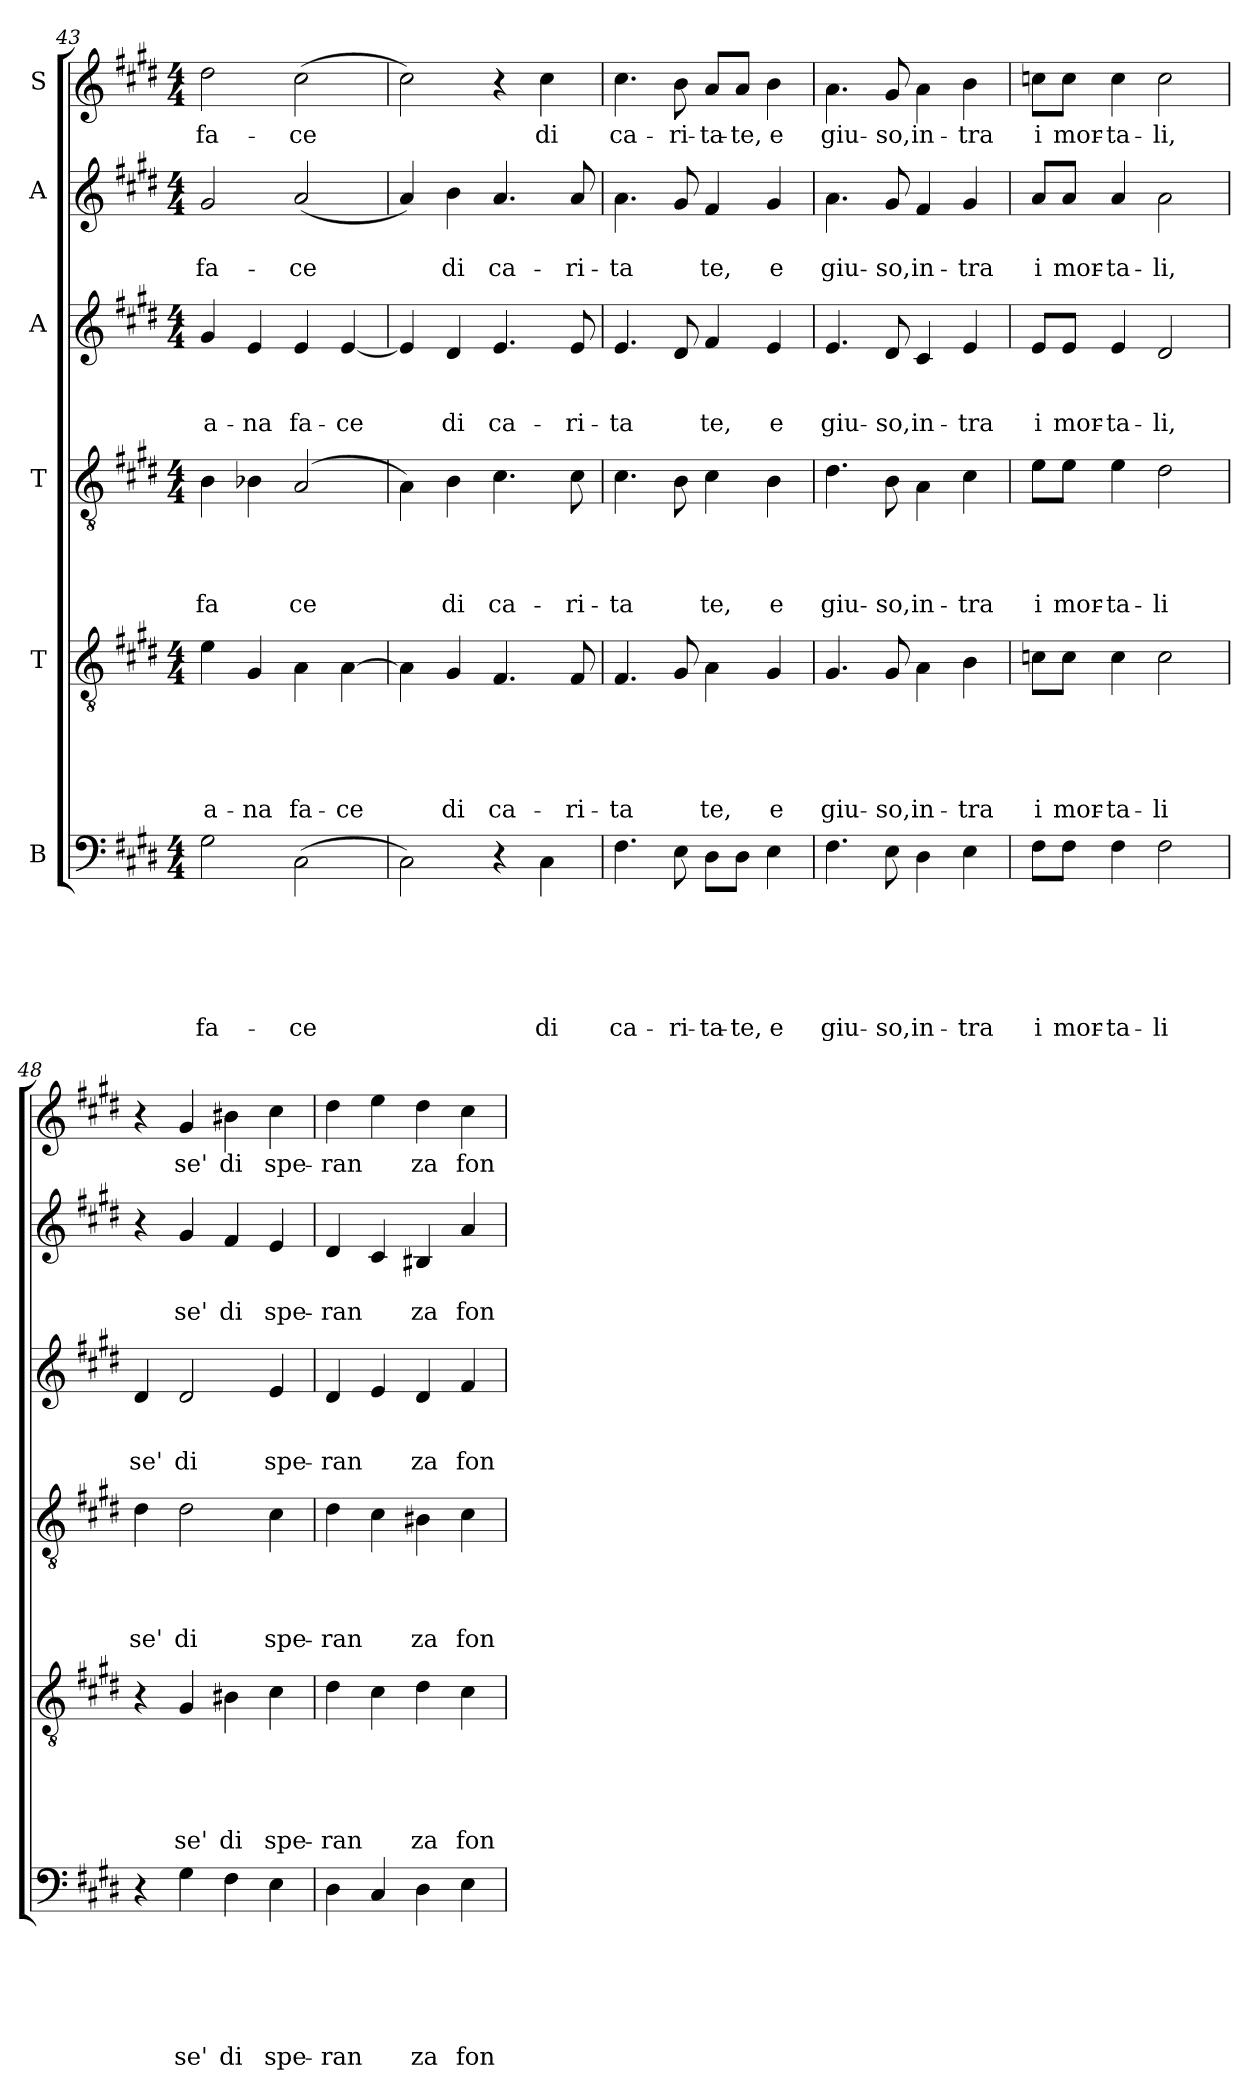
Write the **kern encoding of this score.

**kern	**text	**text	**text	**text	**text	**text	**kern	**text	**text	**text	**text	**text	**kern	**text	**text	**text	**text	**kern	**text	**text	**text	**kern	**text	**text	**kern	**text
*part6	*part6	*part6	*part6	*part6	*part6	*part6	*part5	*part5	*part5	*part5	*part5	*part5	*part4	*part4	*part4	*part4	*part4	*part3	*part3	*part3	*part3	*part2	*part2	*part2	*part1	*part1
*staff6	*staff6	*staff6	*staff6	*staff6	*staff6	*staff6	*staff5	*staff5	*staff5	*staff5	*staff5	*staff5	*staff4	*staff4	*staff4	*staff4	*staff4	*staff3	*staff3	*staff3	*staff3	*staff2	*staff2	*staff2	*staff1	*staff1
*I"B	*	*	*	*	*	*	*I"T	*	*	*	*	*	*I"T	*	*	*	*	*I"A	*	*	*	*I"A	*	*	*I"S	*
*clefF4	*	*	*	*	*	*	*clefGv2	*	*	*	*	*	*clefGv2	*	*	*	*	*clefG2	*	*	*	*clefG2	*	*	*clefG2	*
*k[f#c#g#d#]	*	*	*	*	*	*	*k[f#c#g#d#]	*	*	*	*	*	*k[f#c#g#d#]	*	*	*	*	*k[f#c#g#d#]	*	*	*	*k[f#c#g#d#]	*	*	*k[f#c#g#d#]	*
*E:	*	*	*	*	*	*	*E:	*	*	*	*	*	*E:	*	*	*	*	*E:	*	*	*	*E:	*	*	*E:	*
*M4/4	*	*	*	*	*	*	*M4/4	*	*	*	*	*	*M4/4	*	*	*	*	*M4/4	*	*	*	*M4/4	*	*	*M4/4	*
=43	=43	=43	=43	=43	=43	=43	=43	=43	=43	=43	=43	=43	=43	=43	=43	=43	=43	=43	=43	=43	=43	=43	=43	=43	=43	=43
!	!	!	!	!	!	!LO:LY:b	!	!	!	!	!	!LO:LY:b:rj	!	!	!	!	!LO:LY:b	!	!	!	!LO:LY:b:rj	!	!	!LO:LY:b	!	!LO:LY:b
2G#\	.	.	.	.	.	fa-	4e\	.	.	.	.	-a-	4B\	.	.	.	fa	4g#/	.	.	-a-	2g#/	.	fa-	2dd#\	fa-
!	!	!	!	!	!	!	!	!	!	!	!	!LO:LY:b	!	!	!	!	!	!	!	!	!LO:LY:b	!	!	!	!	!
.	.	.	.	.	.	.	4G#/	.	.	.	.	-na	4B-X\	.	.	.	.	4e/	.	.	-na	.	.	.	.	.
!	!	!	!	!	!	!LO:LY:b	!	!	!	!	!	!LO:LY:b	!	!	!	!	!LO:LY:b	!	!	!	!LO:LY:b	!	!	!LO:LY:b	!	!LO:LY:b
(>2C#\	.	.	.	.	.	-ce	4A\	.	.	.	.	fa-	(<2A/	.	.	.	ce	4e/	.	.	fa-	(<2a/	.	-ce	(>2cc#\	-ce
!	!	!	!	!	!	!	!	!	!	!	!	!LO:LY:b	!	!	!	!	!	!	!	!	!LO:LY:b	!	!	!	!	!
.	.	.	.	.	.	.	[>4A\	.	.	.	.	-ce	.	.	.	.	.	[<4e/	.	.	-ce	.	.	.	.	.
=44	=44	=44	=44	=44	=44	=44	=44	=44	=44	=44	=44	=44	=44	=44	=44	=44	=44	=44	=44	=44	=44	=44	=44	=44	=44	=44
2C#\)	.	.	.	.	.	.	4A\]	.	.	.	.	.	4A\)	.	.	.	.	4e/]	.	.	.	4a/)	.	.	2cc#\)	.
!	!	!	!	!	!	!	!	!	!	!	!	!LO:LY:b:rj	!	!	!	!	!LO:LY:b:rj	!	!	!	!LO:LY:b:rj	!	!	!LO:LY:b:rj	!	!
.	.	.	.	.	.	.	4G#/	.	.	.	.	di	4B\	.	.	.	di	4d#/	.	.	di	4b\	.	di	.	.
!	!	!	!	!	!	!	!	!	!	!	!	!LO:LY:b	!	!	!	!	!LO:LY:b	!	!	!	!LO:LY:b	!	!	!LO:LY:b	!	!
4r	.	.	.	.	.	.	4.F#/	.	.	.	.	ca-	4.c#\	.	.	.	ca-	4.e/	.	.	ca-	4.a/	.	ca-	4r	.
!	!	!	!	!	!	!LO:LY:b:rj	!	!	!	!	!	!	!	!	!	!	!	!	!	!	!	!	!	!	!	!LO:LY:b:rj
4C#\	.	.	.	.	.	di	.	.	.	.	.	.	.	.	.	.	.	.	.	.	.	.	.	.	4cc#\	di
!	!	!	!	!	!	!	!	!	!	!	!	!LO:LY:b:rj	!	!	!	!	!LO:LY:b:rj	!	!	!	!LO:LY:b:rj	!	!	!LO:LY:b:rj	!	!
.	.	.	.	.	.	.	8F#/	.	.	.	.	-ri-	8c#\	.	.	.	-ri-	8e/	.	.	-ri-	8a/	.	-ri-	.	.
=45	=45	=45	=45	=45	=45	=45	=45	=45	=45	=45	=45	=45	=45	=45	=45	=45	=45	=45	=45	=45	=45	=45	=45	=45	=45	=45
!	!	!	!	!	!	!LO:LY:b	!	!	!	!	!	!LO:LY:b	!	!	!	!	!LO:LY:b	!	!	!	!LO:LY:b	!	!	!LO:LY:b	!	!LO:LY:b
4.F#\	.	.	.	.	.	ca-	4.F#/	.	.	.	.	-ta	4.c#\	.	.	.	-ta	4.e/	.	.	-ta	4.a\	.	-ta	4.cc#\	ca-
!	!	!	!	!	!	!LO:LY:b:rj	!	!	!	!	!	!	!	!	!	!	!	!	!	!	!	!	!	!	!	!LO:LY:b:rj
8E\	.	.	.	.	.	-ri-	8G#/	.	.	.	.	.	8B\	.	.	.	.	8d#/	.	.	.	8g#/	.	.	8b\	-ri-
!	!	!	!	!	!	!LO:LY:b	!	!	!	!	!	!LO:LY:b	!	!	!	!	!LO:LY:b	!	!	!	!LO:LY:b	!	!	!LO:LY:b	!	!LO:LY:b
8D#\L	.	.	.	.	.	-ta-	4A\	.	.	.	.	te,	4c#\	.	.	.	te,	4f#/	.	.	te,	4f#/	.	te,	8a/L	-ta-
!	!	!	!	!	!	!LO:LY:b	!	!	!	!	!	!	!	!	!	!	!	!	!	!	!	!	!	!	!	!LO:LY:b
8D#\J	.	.	.	.	.	-te,	.	.	.	.	.	.	.	.	.	.	.	.	.	.	.	.	.	.	8a/J	-te,
!	!	!	!	!	!	!LO:LY:b:rj	!	!	!	!	!	!LO:LY:b:rj	!	!	!	!	!LO:LY:b:rj	!	!	!	!LO:LY:b:rj	!	!	!LO:LY:b:rj	!	!LO:LY:b:rj
4E\	.	.	.	.	.	e	4G#/	.	.	.	.	e	4B\	.	.	.	e	4e/	.	.	e	4g#/	.	e	4b\	e
!!LO:LB:g=z
=46	=46	=46	=46	=46	=46	=46	=46	=46	=46	=46	=46	=46	=46	=46	=46	=46	=46	=46	=46	=46	=46	=46	=46	=46	=46	=46
!	!	!	!	!	!	!LO:LY:b	!	!	!	!	!	!LO:LY:b	!	!	!	!	!LO:LY:b	!	!	!	!LO:LY:b	!	!	!LO:LY:b	!	!LO:LY:b
4.F#\	.	.	.	.	.	giu-	4.G#/	.	.	.	.	giu-	4.d#\	.	.	.	giu-	4.e/	.	.	giu-	4.a\	.	giu-	4.a\	giu-
!	!	!	!	!	!	!LO:LY:b	!	!	!	!	!	!LO:LY:b	!	!	!	!	!LO:LY:b	!	!	!	!LO:LY:b	!	!	!LO:LY:b	!	!LO:LY:b
8E\	.	.	.	.	.	-so,	8G#/	.	.	.	.	-so,	8B\	.	.	.	-so,	8d#/	.	.	-so,	8g#/	.	-so,	8g#/	-so,
!	!	!	!	!	!	!LO:LY:b	!	!	!	!	!	!LO:LY:b	!	!	!	!	!LO:LY:b	!	!	!	!LO:LY:b	!	!	!LO:LY:b	!	!LO:LY:b
4D#\	.	.	.	.	.	in-	4A\	.	.	.	.	in-	4A\	.	.	.	in-	4c#/	.	.	in-	4f#/	.	in-	4a\	in-
!	!	!	!	!	!	!LO:LY:b	!	!	!	!	!	!LO:LY:b	!	!	!	!	!LO:LY:b	!	!	!	!LO:LY:b	!	!	!LO:LY:b	!	!LO:LY:b
4E\	.	.	.	.	.	-tra	4B\	.	.	.	.	-tra	4c#\	.	.	.	-tra	4e/	.	.	-tra	4g#/	.	-tra	4b\	-tra
=47	=47	=47	=47	=47	=47	=47	=47	=47	=47	=47	=47	=47	=47	=47	=47	=47	=47	=47	=47	=47	=47	=47	=47	=47	=47	=47
!	!	!	!	!	!	!LO:LY:b:rj	!	!	!	!	!	!LO:LY:b:rj	!	!	!	!	!LO:LY:b:rj	!	!	!	!LO:LY:b:rj	!	!	!LO:LY:b:rj	!	!LO:LY:b:rj
8F#\L	.	.	.	.	.	i	8cn\L	.	.	.	.	i	8e\L	.	.	.	i	8e/L	.	.	i	8a/L	.	i	8ccn\L	i
!	!	!	!	!	!	!LO:LY:b	!	!	!	!	!	!LO:LY:b	!	!	!	!	!LO:LY:b	!	!	!	!LO:LY:b	!	!	!LO:LY:b	!	!LO:LY:b
8F#\J	.	.	.	.	.	mor-	8c\J	.	.	.	.	mor-	8e\J	.	.	.	mor-	8e/J	.	.	mor-	8a/J	.	mor-	8cc\J	mor-
!	!	!	!	!	!	!LO:LY:b:rj	!	!	!	!	!	!LO:LY:b:rj	!	!	!	!	!LO:LY:b:rj	!	!	!	!LO:LY:b:rj	!	!	!LO:LY:b:rj	!	!LO:LY:b:rj
4F#\	.	.	.	.	.	-ta-	4c\	.	.	.	.	-ta-	4e\	.	.	.	-ta-	4e/	.	.	-ta-	4a/	.	-ta-	4cc\	-ta-
!	!	!	!	!	!	!LO:LY:b:rj	!	!	!	!	!	!LO:LY:b:rj	!	!	!	!	!LO:LY:b:rj	!	!	!	!LO:LY:b:rj	!	!	!LO:LY:b:rj	!	!LO:LY:b:rj
2F#\	.	.	.	.	.	-li	2c\	.	.	.	.	-li	2d#\	.	.	.	-li	2d#/	.	.	-li,	2a\	.	-li,	2cc\	-li,
=48	=48	=48	=48	=48	=48	=48	=48	=48	=48	=48	=48	=48	=48	=48	=48	=48	=48	=48	=48	=48	=48	=48	=48	=48	=48	=48
!	!	!	!	!	!	!	!	!	!	!	!	!	!	!	!	!	!LO:LY:b	!	!	!	!LO:LY:b	!	!	!	!	!
4r	.	.	.	.	.	.	4r	.	.	.	.	.	4d#\	.	.	.	se'	4d#/	.	.	se'	4r	.	.	4r	.
!	!	!	!	!	!	!LO:LY:b	!	!	!	!	!	!LO:LY:b	!	!	!	!	!LO:LY:b:rj	!	!	!	!LO:LY:b:rj	!	!	!LO:LY:b	!	!LO:LY:b
4G#\	.	.	.	.	.	se'	4G#/	.	.	.	.	se'	2d#\	.	.	.	di	2d#/	.	.	di	4g#/	.	se'	4g#/	se'
!	!	!	!	!	!	!LO:LY:b	!	!	!	!	!	!LO:LY:b	!	!	!	!	!	!	!	!	!	!	!	!LO:LY:b	!	!LO:LY:b
4F#\	.	.	.	.	.	di	4B#X\	.	.	.	.	di	.	.	.	.	.	.	.	.	.	4f#/	.	di	4b#X\	di
!	!	!	!	!	!	!LO:LY:b	!	!	!	!	!	!LO:LY:b	!	!	!	!	!LO:LY:b	!	!	!	!LO:LY:b	!	!	!LO:LY:b	!	!LO:LY:b
4E\	.	.	.	.	.	spe-	4c#\	.	.	.	.	spe-	4c#\	.	.	.	spe-	4e/	.	.	spe-	4e/	.	spe-	4cc#\	spe-
=49	=49	=49	=49	=49	=49	=49	=49	=49	=49	=49	=49	=49	=49	=49	=49	=49	=49	=49	=49	=49	=49	=49	=49	=49	=49	=49
!	!	!	!	!	!	!LO:LY:b	!	!	!	!	!	!LO:LY:b	!	!	!	!	!LO:LY:b	!	!	!	!LO:LY:b	!	!	!LO:LY:b	!	!LO:LY:b
4D#\	.	.	.	.	.	-ran	4d#\	.	.	.	.	-ran	4d#\	.	.	.	-ran	4d#/	.	.	-ran	4d#/	.	-ran	4dd#\	-ran
4C#/	.	.	.	.	.	.	4c#\	.	.	.	.	.	4c#\	.	.	.	.	4e/	.	.	.	4c#/	.	.	4ee\	.
!	!	!	!	!	!	!LO:LY:b	!	!	!	!	!	!LO:LY:b	!	!	!	!	!LO:LY:b	!	!	!	!LO:LY:b	!	!	!LO:LY:b	!	!LO:LY:b
4D#\	.	.	.	.	.	za	4d#\	.	.	.	.	za	4B#X\	.	.	.	za	4d#/	.	.	za	4B#X/	.	za	4dd#\	za
!	!	!	!	!	!	!LO:LY:b	!	!	!	!	!	!LO:LY:b	!	!	!	!	!LO:LY:b	!	!	!	!LO:LY:b	!	!	!LO:LY:b	!	!LO:LY:b
4E\	.	.	.	.	.	fon-	4c#\	.	.	.	.	fon-	4c#\	.	.	.	fon-	4f#/	.	.	fon-	4a/	.	fon-	4cc#\	fon-
=	=	=	=	=	=	=	=	=	=	=	=	=	=	=	=	=	=	=	=	=	=	=	=	=	=	=
*-	*-	*-	*-	*-	*-	*-	*-	*-	*-	*-	*-	*-	*-	*-	*-	*-	*-	*-	*-	*-	*-	*-	*-	*-	*-	*-
